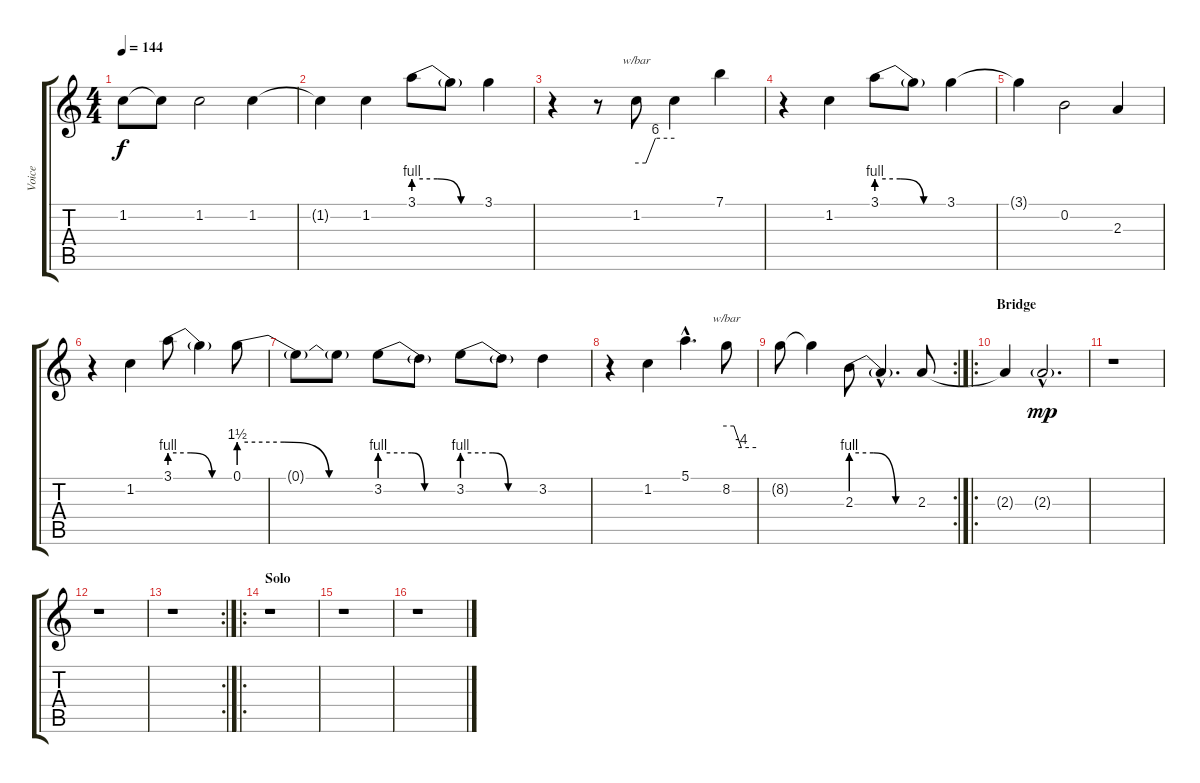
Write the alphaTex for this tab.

\track ("Voice" "Voice") {instrument electricguitarjazz}
\staff {score tabs}
\tuning (E4 B3 G3 D3 A2 E2) {hide}
\ts (4 4)
\tempo 144
\clef g2
\ks c
1.2{t}.8{dy f} 1.2{t}.8 1.2.2 1.2.4 |
1.2{t}.4 1.2.4 3.1{be (custom 0 4 20 4 40 0 60 0)}.8 3.1{t}.8 3.1.4 |
r.4 r.8 1.2.8{tbe (custom default 0 0 15 0 30 24 60 24)} 1.2{t}.4 7.1.4 |
r.4 1.2.4 3.1{be (custom 0 4 20 4 40 0 60 0)}.8 3.1{t}.8 3.1.4 |
3.1{t}.4 0.2.2 2.3.4 |
r.4 1.2.4 3.1{be (custom 0 4 20 4 40 0 60 0)}.8 3.1{t}.4 0.1{be (custom 0 6 20 6 40 0 60 0)}.8 |
0.1{t}.8 0.1{t}.8 3.2{be (custom 0 4 25 4 35 0 60 0)}.8 3.2{t}.8 3.2{be (custom 0 4 24 4 36 0 60 0)}.8 3.2{t}.8 3.2.4 |
r.4 1.2.4 5.1{hac}.4{d} 8.2.8{tbe (custom default 0 0 15 0 30 -16 60 -16)} |
\rc 2
8.2{t}.8 8.2{t}.4 2.3{be (custom 0 4 20 4 40 0 60 0)}.8 2.3{hac t}.4{d} 2.3.8 |
\ro
\section ("" "Bridge")
2.3{t}.4 2.3{g hac}.2{d dy mp} |
r.1 |
r.1 |
\rc 2
r.1 |
\ro
\section ("" "Solo")
r.1 |
r.1 |
r.1
